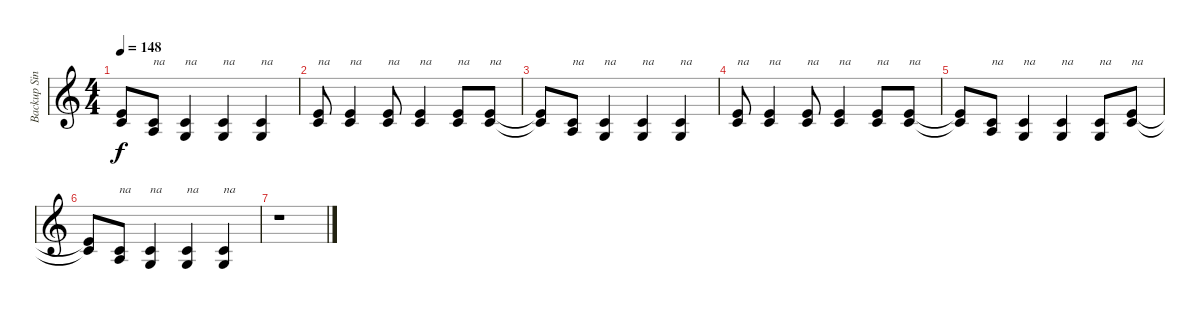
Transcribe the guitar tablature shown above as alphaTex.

\track ("Backup Singer" "Backup Sin") {instrument voiceoohs}
\staff {score}
\tuning (E4 B3 G3 D3 A2 E2) {hide}
\ts (4 4)
\tempo 148
\clef g2
\ks c
(0.1{t} 1.2{t}).8{dy f} (1.2 2.3).8{txt "na"} (1.2 0.3).4{txt "na"} (1.2 0.3).4{txt "na"} (1.2 0.3).4{txt "na"} |
(0.1 1.2).8{txt "na"} (0.1 1.2).4{txt "na"} (0.1 1.2).8{txt "na"} (0.1 1.2).4{txt "na"} (0.1 1.2).8{txt "na"} (0.1 1.2).8{txt "na"} |
(0.1{t} 1.2{t}).8 (1.2 2.3).8{txt "na"} (1.2 0.3).4{txt "na"} (1.2 0.3).4{txt "na"} (1.2 0.3).4{txt "na"} |
(0.1 1.2).8{txt "na"} (0.1 1.2).4{txt "na"} (0.1 1.2).8{txt "na"} (0.1 1.2).4{txt "na"} (0.1 1.2).8{txt "na"} (0.1 1.2).8{txt "na"} |
(0.1{t} 1.2{t}).8 (1.2 2.3).8{txt "na"} (1.2 0.3).4{txt "na"} (1.2 0.3).4{txt "na"} (1.2 0.3).8{txt "na"} (0.1 1.2).8{txt "na"} |
(0.1{t} 1.2{t}).8 (1.2 2.3).8{txt "na"} (1.2 0.3).4{txt "na"} (1.2 0.3).4{txt "na"} (1.2 0.3).4{txt "na"} |
r.1
